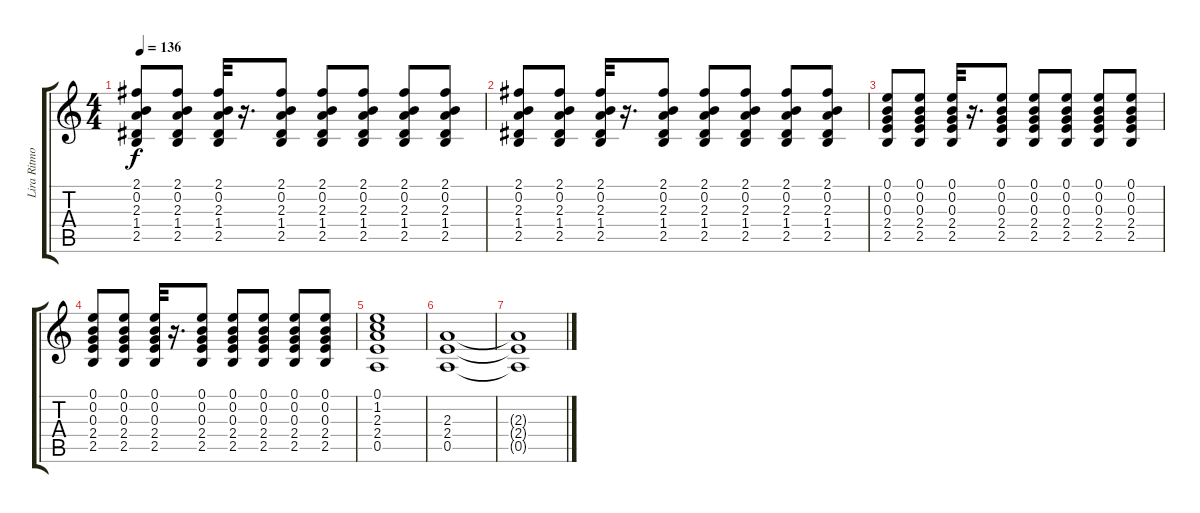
\track ("Lira Ritmo" "Lira Ritmo") {instrument acousticguitarsteel}
\staff {score tabs}
\tuning (E4 B3 G3 D3 A2 E2) {hide}
\ts (4 4)
\tempo 136
\clef g2
\ks c
(2.1 0.2 2.3 1.4 2.5).8{dy f} (2.1 0.2 2.3 1.4 2.5).8 (2.1 0.2 2.3 1.4 2.5).32 r.16{d} (2.1 0.2 2.3 1.4 2.5).8 (2.1 0.2 2.3 1.4 2.5).8 (2.1 0.2 2.3 1.4 2.5).8 (2.1 0.2 2.3 1.4 2.5).8 (2.1 0.2 2.3 1.4 2.5).8 |
(2.1 0.2 2.3 1.4 2.5).8 (2.1 0.2 2.3 1.4 2.5).8 (2.1 0.2 2.3 1.4 2.5).32 r.16{d} (2.1 0.2 2.3 1.4 2.5).8 (2.1 0.2 2.3 1.4 2.5).8 (2.1 0.2 2.3 1.4 2.5).8 (2.1 0.2 2.3 1.4 2.5).8 (2.1 0.2 2.3 1.4 2.5).8 |
(0.1 0.2 0.3 2.4 2.5).8 (0.1 0.2 0.3 2.4 2.5).8 (0.1 0.2 0.3 2.4 2.5).32 r.16{d} (0.1 0.2 0.3 2.4 2.5).8 (0.1 0.2 0.3 2.4 2.5).8 (0.1 0.2 0.3 2.4 2.5).8 (0.1 0.2 0.3 2.4 2.5).8 (0.1 0.2 0.3 2.4 2.5).8 |
(0.1 0.2 0.3 2.4 2.5).8 (0.1 0.2 0.3 2.4 2.5).8 (0.1 0.2 0.3 2.4 2.5).32 r.16{d} (0.1 0.2 0.3 2.4 2.5).8 (0.1 0.2 0.3 2.4 2.5).8 (0.1 0.2 0.3 2.4 2.5).8 (0.1 0.2 0.3 2.4 2.5).8 (0.1 0.2 0.3 2.4 2.5).8 |
(0.1 1.2 2.3 2.4 0.5).1 |
(2.3 2.4 0.5).1 |
(2.3{t} 2.4{t} 0.5{t}).1
